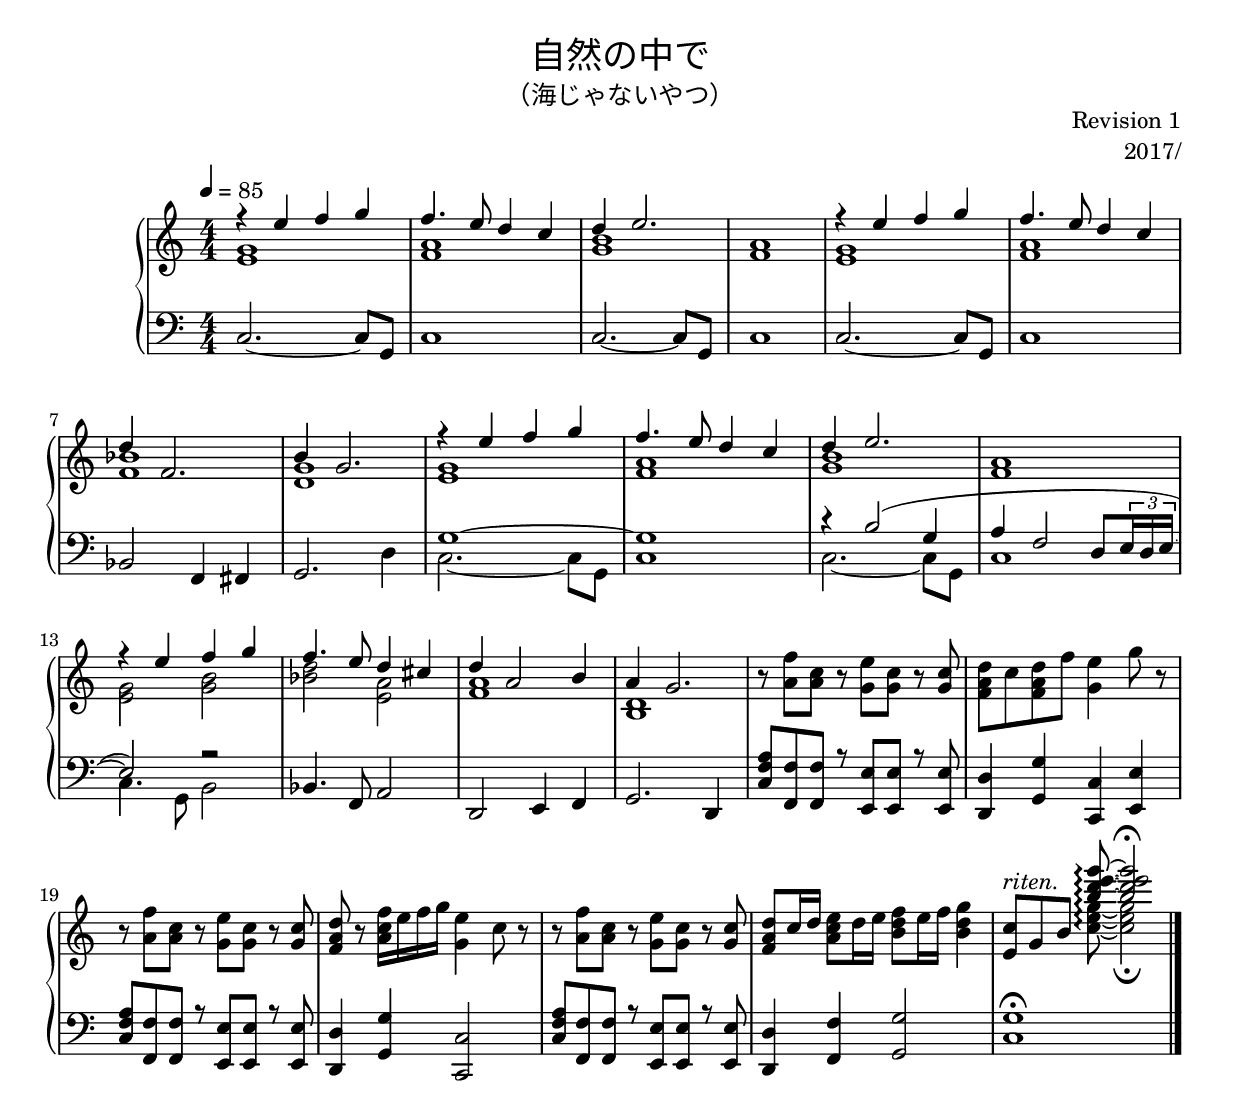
\version "2.19.59"

\include "stylesheet.ily"

cleft = \change Staff = "left"
ccenter = \change Staff = "center"
cright = \change Staff = "right"

\header {
  title = "自然の中で"
  nickname = "（海じゃないやつ）"
  revision = "Revision 1"
  date = "2017/"
}

\paper {
}

global = {
  \tempo 4=85
  \key c \major
  s1*23 \bar "|."
}

right = << \global \relative {
  \clef treble
  << { r4 e'' f g | f4. e8 d4 c | d4 e2. } \\ { <e, g>1 | <f a> | <g b> | <f a> } >>
  << { r4 e' f g | f4. e8 d4 c | d4 f,2. | b4 g2. } \\ { <e g>1 | <f a> | <f bes> | <d g> } >>
  << { r4 e' f g | f4. e8 d4 c | d4 e2. } \\ { <e, g>1 | <f a> | <g b> | <f a> } >>
  << { r4 e' f g | f4. e8 d4 cis | d4 a2 b4 | a4 g2. } \\ { <e g>2 <g b> | <bes d> <e, a> | <f a>1 | <b, d> } >>

  r8 <a' f'> <a c> r <g e'> <g c> r <g c> | <f a d> c' <f, a d> f' <g, e'>4 g'8 r |
  r8 <a, f'> <a c> r <g e'> <g c> r <g c> | <f a d> r <a c f>16 e' f g <g, e'>4 c8 r |
  r8 <a f'> <a c> r <g e'> <g c> r <g c> | <f a d> c'16 d <a c e>8 d16 e <b d f>8 e16 f <b, d g>4 |
  <e, c'>8^\markup \italic "riten." g b << { <b' d e g>\arpeggio ~ q2\fermata } \\ { <c, e g>8\arpeggio ~ q2\fermata} >> |
} >>

left = << \global \relative {
  \clef bass
  c2. ~ c8 g | c1 | c2. ~ c8 g | c1 |
  c2. ~ c8 g | c1 | bes2 f4 fis | g2. d'4 |
  << { \voiceOne g1 ~ | g | r4 b2( g4 | a f2 d8 \tuplet 3/2 { e16 d e ~ } } \new Voice { \voiceTwo c2. ~ c8 g | c1 | c2. ~ c8 g | c1 | } >>
  << { \voiceOne e2) r2 } \new Voice { \voiceTwo c4. g8 b2 | \oneVoice bes4. f8 a2 | d,2 e4 f | g2. d4 } >>

  <c' f a>8 <f, f'> q r <e e'> q r q | <d d'>4 <g g'> <c, c'>4 <e e'> |
  <c' f a>8 <f, f'> q r <e e'> q r q | <d d'>4 <g g'> <c, c'>2 |
  <c' f a>8 <f, f'> q r <e e'> q r q | <d d'>4 <f f'> <g g'>2 |
  <c g'>1\fermata
} >>

dynamics = {

}

pedal = {

}

\score {
  <<
    \new PianoStaff \with {
      connectArpeggios = ##t
    } <<
      \new Staff = "right" \right
      \new PianoDynamics = "dynamics" \dynamics
      \new Staff = "left" \left
      \new PianoPedal = "pedal" \pedal
    >>
  >>
  \layout {}
  \midi {}
}